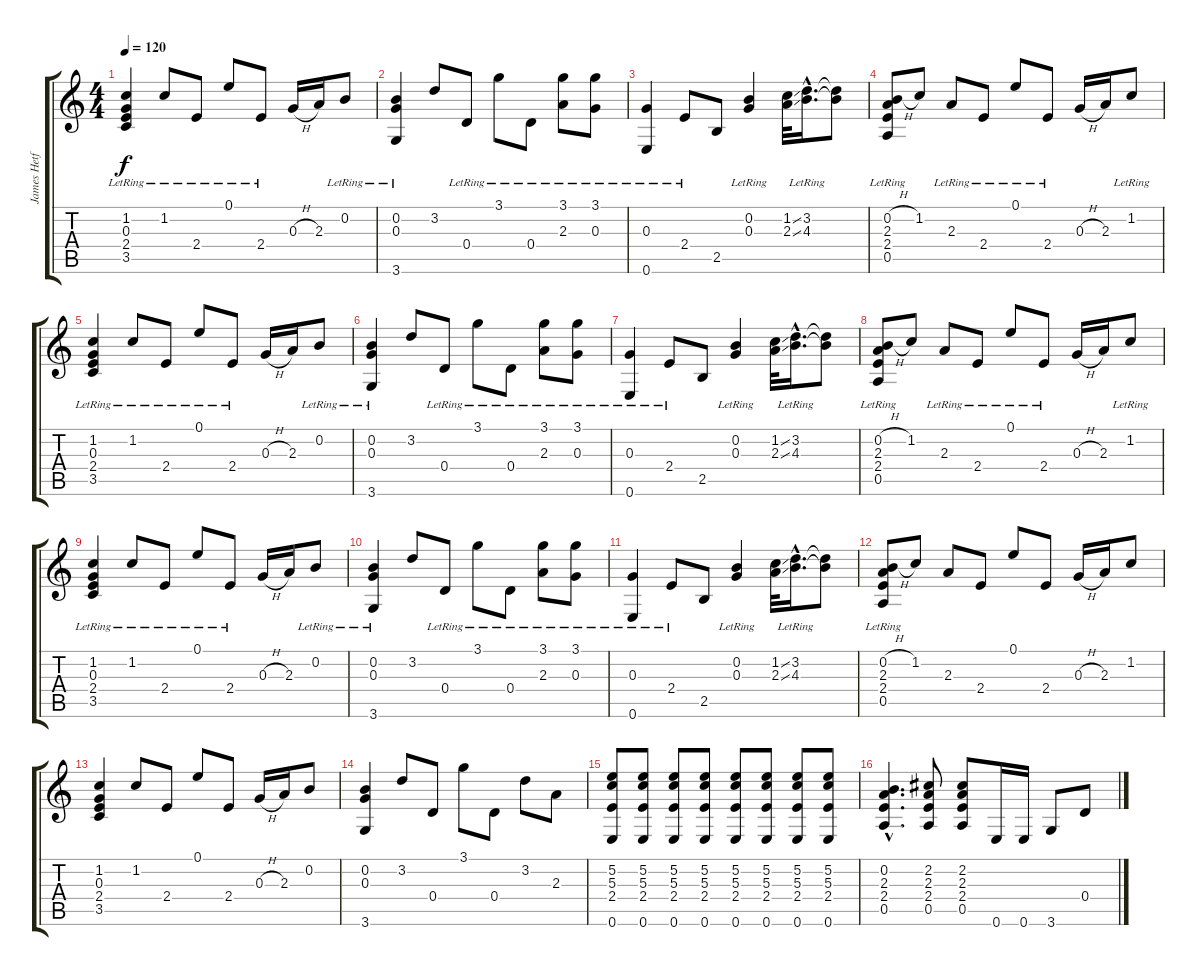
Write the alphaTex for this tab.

\track ("James Hetfield (rythem guitar)" "James Hetf") {instrument acousticguitarsteel}
\staff {score tabs}
\tuning (E4 B3 G3 D3 A2 E2) {hide}
\ts (4 4)
\tempo 120
\clef g2
\ks c
(1.2{lr} 0.3 2.4{lr} 3.5{lr}).4{dy f} 1.2{lr}.8 2.4{lr}.8 0.1{lr}.8 2.4{lr}.8 0.3{h}.16 2.3.16 0.2{lr}.8 |
(0.2{lr} 0.3{lr} 3.6{lr}).4 3.2.8 0.4{lr}.8 3.1{lr}.8 0.4{lr}.8 (3.1{lr} 2.3).8 (3.1{lr} 0.3{lr}).8 |
(0.3{lr} 0.6{lr}).4 2.4{lr}.8 2.5.8 (0.2{lr} 0.3{lr}).4 (1.2{ss} 2.3{ss}).32 (3.2{hac lr} 4.3{hac lr}).16{d} (3.2{t} 4.3{t}).8 |
(0.2{h} 2.3{lr} 2.4{lr} 0.5).8 1.2.8 2.3{lr}.8 2.4{lr}.8 0.1{lr}.8 2.4{lr}.8 0.3{h}.16 2.3.16 1.2{lr}.8 |
(1.2{lr} 0.3 2.4{lr} 3.5{lr}).4 1.2{lr}.8 2.4{lr}.8 0.1{lr}.8 2.4{lr}.8 0.3{h}.16 2.3.16 0.2{lr}.8 |
(0.2{lr} 0.3{lr} 3.6{lr}).4 3.2.8 0.4{lr}.8 3.1{lr}.8 0.4{lr}.8 (3.1{lr} 2.3).8 (3.1{lr} 0.3{lr}).8 |
(0.3{lr} 0.6{lr}).4 2.4{lr}.8 2.5.8 (0.2{lr} 0.3{lr}).4 (1.2{ss} 2.3{ss}).32 (3.2{hac lr} 4.3{hac lr}).16{d} (3.2{t} 4.3{t}).8 |
(0.2{h} 2.3{lr} 2.4{lr} 0.5).8 1.2.8 2.3{lr}.8 2.4{lr}.8 0.1{lr}.8 2.4{lr}.8 0.3{h}.16 2.3.16 1.2{lr}.8 |
(1.2{lr} 0.3 2.4{lr} 3.5{lr}).4 1.2{lr}.8 2.4{lr}.8 0.1{lr}.8 2.4{lr}.8 0.3{h}.16 2.3.16 0.2{lr}.8 |
(0.2{lr} 0.3{lr} 3.6{lr}).4 3.2.8 0.4{lr}.8 3.1{lr}.8 0.4{lr}.8 (3.1{lr} 2.3).8 (3.1{lr} 0.3{lr}).8 |
(0.3{lr} 0.6{lr}).4 2.4{lr}.8 2.5.8 (0.2{lr} 0.3{lr}).4 (1.2{ss} 2.3{ss}).32 (3.2{hac lr} 4.3{hac lr}).16{d} (3.2{t} 4.3{t}).8 |
(0.2{h} 2.3{lr} 2.4{lr} 0.5).8 1.2.8 2.3.8 2.4.8 0.1.8 2.4.8 0.3{h}.16 2.3.16 1.2.8 |
(1.2 0.3 2.4 3.5).4 1.2.8 2.4.8 0.1.8 2.4.8 0.3{h}.16 2.3.16 0.2.8 |
(0.2 0.3 3.6).4 3.2.8 0.4.8 3.1.8 0.4.8 3.2.8 2.3.8 |
(5.2 5.3 2.4 0.6).8 (5.2 5.3 2.4 0.6).8 (5.2 5.3 2.4 0.6).8 (5.2 5.3 2.4 0.6).8 (5.2 5.3 2.4 0.6).8 (5.2 5.3 2.4 0.6).8 (5.2 5.3 2.4 0.6).8 (5.2 5.3 2.4 0.6).8 |
(0.2{hac} 2.3{hac} 2.4{hac} 0.5{hac}).4{d} (2.2 2.3 2.4 0.5).8 (2.2 2.3 2.4 0.5).8 0.6.16 0.6.16 3.6.8 0.4.8
